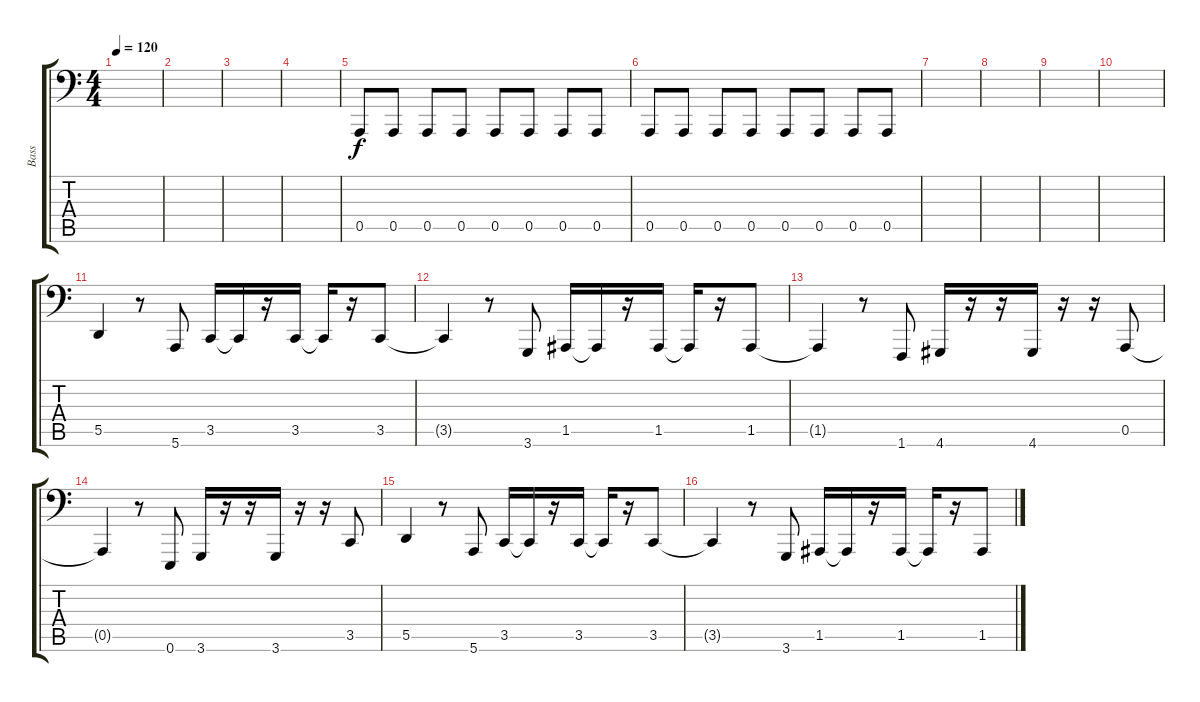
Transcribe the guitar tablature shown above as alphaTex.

\track ("Bass" "Bass") {instrument lead8bassandlead}
\staff {score tabs}
\tuning (E3 B2 G2 D2 A1 E1) {hide}
\ts (4 4)
\tempo 120
\clef f4
\ks c
|
|
|
|
0.5.8 0.5.8 0.5.8 0.5.8 0.5.8 0.5.8 0.5.8 0.5.8 |
0.5.8 0.5.8 0.5.8 0.5.8 0.5.8 0.5.8 0.5.8 0.5.8 |
|
|
|
|
5.5.4{instrument acousticbass} r.8 5.6.8 3.5.16 3.5{t}.16 r.16 3.5.16 3.5{t}.16 r.16 3.5.8 |
3.5{t}.4{instrument acousticbass} r.8 3.6.8 1.5.16 1.5{t}.16 r.16 1.5.16 1.5{t}.16 r.16 1.5.8 |
1.5{t}.4{instrument acousticbass} r.8 1.6.8 4.6.16 r.16 r.16 4.6.16 r.16 r.16 0.5.8 |
0.5{t}.4{instrument acousticbass} r.8 0.6.8 3.6.16 r.16 r.16 3.6.16 r.16 r.16 3.5.8 |
5.5.4{instrument acousticbass} r.8 5.6.8 3.5.16 3.5{t}.16 r.16 3.5.16 3.5{t}.16 r.16 3.5.8 |
3.5{t}.4{instrument acousticbass} r.8 3.6.8 1.5.16 1.5{t}.16 r.16 1.5.16 1.5{t}.16 r.16 1.5.8
